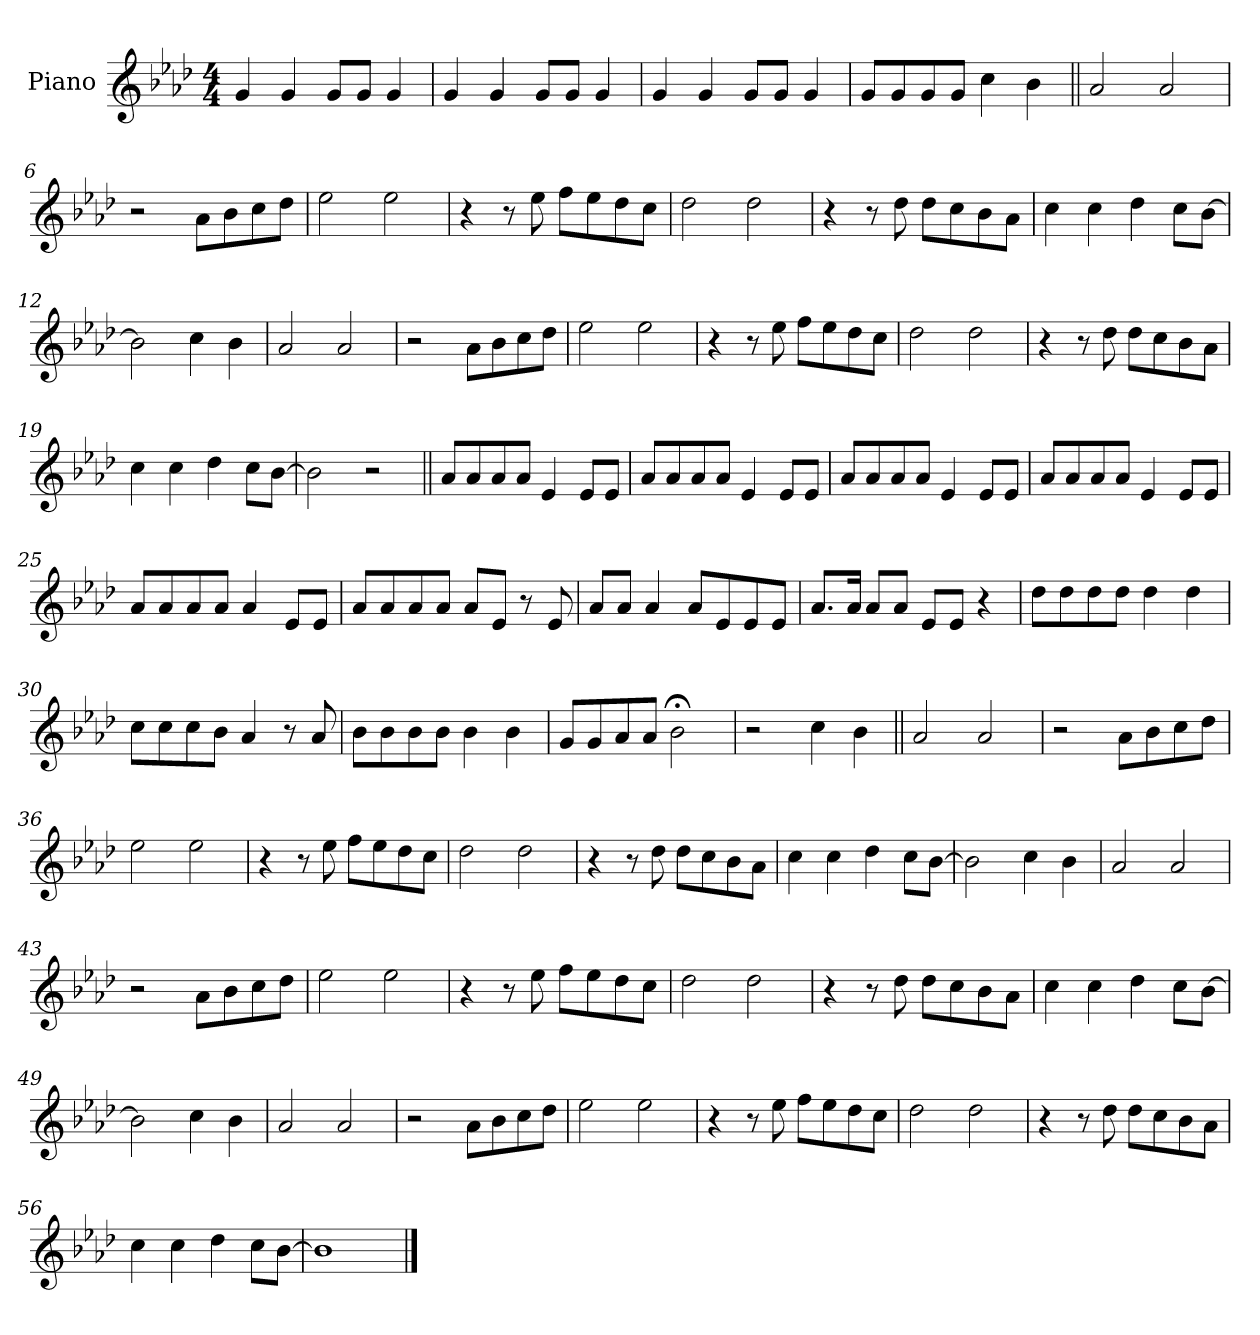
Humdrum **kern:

**kern
*part1
*staff1
*I"Piano
*I'Pno.
*clefG2
*k[b-e-a-d-]
*M4/4
*MM140
=1
4g
4g
8gL
8gJ
4g
=2
4g
4g
8gL
8gJ
4g
=3
4g
4g
8gL
8gJ
4g
=4
8gL
8g
8g
8gJ
4cc
4b-
=5||
2a-
2a-
=6
2r
8a-L
8b-
8cc
8dd-J
=7
2ee-
2ee-
=8
4r
8r
8ee-
8ffL
8ee-
8dd-
8ccJ
=9
2dd-
2dd-
=10
4r
8r
8dd-
8dd-L
8cc
8b-
8a-J
=11
4cc
4cc
4dd-
8ccL
[8b-J
=12
2b-]
4cc
4b-
=13
2a-
2a-
=14
2r
8a-L
8b-
8cc
8dd-J
=15
2ee-
2ee-
=16
4r
8r
8ee-
8ffL
8ee-
8dd-
8ccJ
=17
2dd-
2dd-
=18
4r
8r
8dd-
8dd-L
8cc
8b-
8a-J
=19
4cc
4cc
4dd-
8ccL
[8b-J
=20
2b-]
2r
=21||
8a-L
8a-
8a-
8a-J
4e-
8e-L
8e-J
=22
8a-L
8a-
8a-
8a-J
4e-
8e-L
8e-J
=23
8a-L
8a-
8a-
8a-J
4e-
8e-L
8e-J
=24
8a-L
8a-
8a-
8a-J
4e-
8e-L
8e-J
=25
8a-L
8a-
8a-
8a-J
4a-
8e-L
8e-J
=26
8a-L
8a-
8a-
8a-J
8a-L
8e-J
8r
8e-
=27
8a-L
8a-J
4a-
8a-L
8e-
8e-
8e-J
=28
8.a-L
16a-Jk
8a-L
8a-J
8e-L
8e-J
4r
=29
8dd-L
8dd-
8dd-
8dd-J
4dd-
4dd-
=30
8ccL
8cc
8cc
8b-J
4a-
8r
8a-
=31
8b-L
8b-
8b-
8b-J
4b-
4b-
=32
8gL
8g
8a-
8a-J
2b-;<
=33
2r
4cc
4b-
=34||
2a-
2a-
=35
2r
8a-L
8b-
8cc
8dd-J
=36
2ee-
2ee-
=37
4r
8r
8ee-
8ffL
8ee-
8dd-
8ccJ
=38
2dd-
2dd-
=39
4r
8r
8dd-
8dd-L
8cc
8b-
8a-J
=40
4cc
4cc
4dd-
8ccL
[8b-J
=41
2b-]
4cc
4b-
=42
2a-
2a-
=43
2r
8a-L
8b-
8cc
8dd-J
=44
2ee-
2ee-
=45
4r
8r
8ee-
8ffL
8ee-
8dd-
8ccJ
=46
2dd-
2dd-
=47
4r
8r
8dd-
8dd-L
8cc
8b-
8a-J
=48
4cc
4cc
4dd-
8ccL
[8b-J
=49
2b-]
4cc
4b-
=50
2a-
2a-
=51
2r
8a-L
8b-
8cc
8dd-J
=52
2ee-
2ee-
=53
4r
8r
8ee-
8ffL
8ee-
8dd-
8ccJ
=54
2dd-
2dd-
=55
4r
8r
8dd-
8dd-L
8cc
8b-
8a-J
=56
4cc
4cc
4dd-
8ccL
[8b-J
=57
1b-]
==
*-
